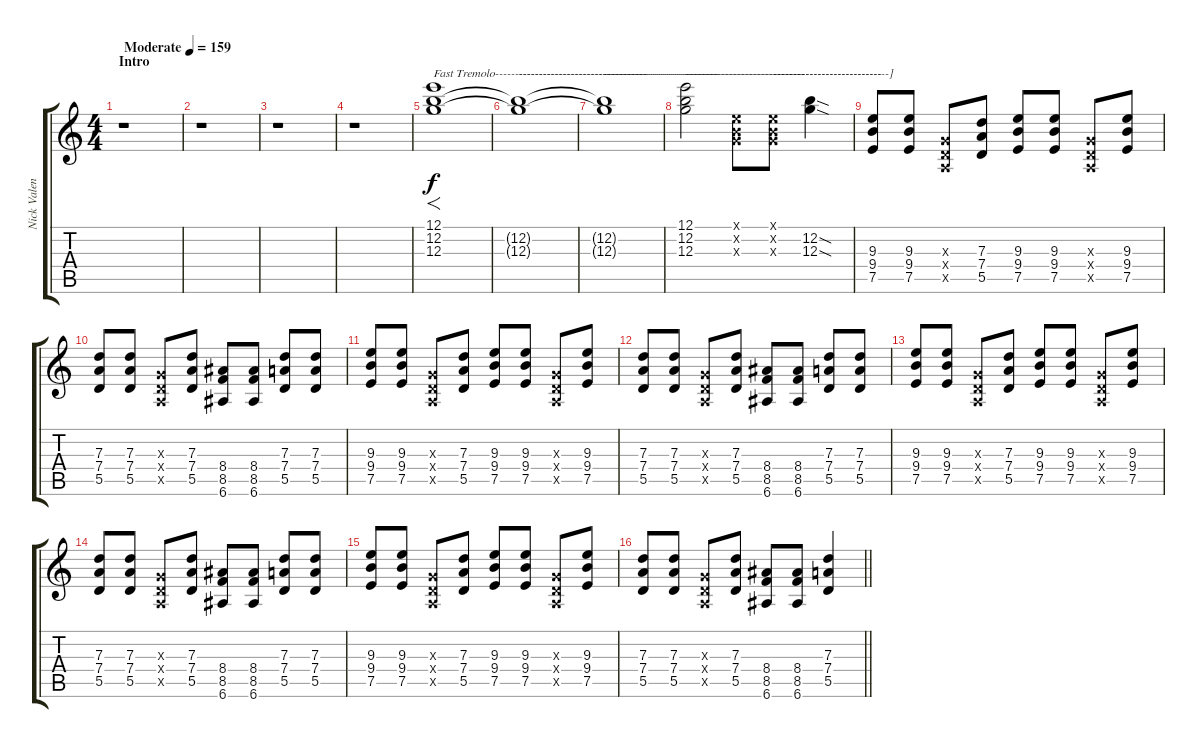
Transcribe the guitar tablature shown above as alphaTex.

\track ("Nick Valensi" "Nick Valen") {instrument distortionguitar}
\staff {score tabs}
\tuning (E4 B3 G3 D3 A2 E2) {hide}
\ts (4 4)
\section ("" "Intro")
\tempo (159 "Moderate")
\clef g2
\ks c
r.1{dy f instrument distortionguitar} |
r.1 |
r.1 |
r.1 |
(12.1 12.2 12.3).1{f txt "Fast Tremolo--------------------------------------"} |
(12.2{t} 12.3{t}).1{txt "--------------------------------------------------"} |
(12.2{t} 12.3{t}).1{txt "--------------------------------------------------"} |
(12.1 12.2 12.3).2{txt "-------------------------------------------------"} (0.1{x} 0.2{x} 0.3{x}).8 (0.1{x} 0.2{x} 0.3{x}).8{txt "-----------------------------]"} (12.2{sod} 12.3{sod}).4 |
(9.3 9.4 7.5).8 (9.3 9.4 7.5).8 (0.3{x} 0.4{x} 0.5{x}).8 (7.3 7.4 5.5).8 (9.3 9.4 7.5).8 (9.3 9.4 7.5).8 (0.3{x} 0.4{x} 0.5{x}).8 (9.3 9.4 7.5).8 |
(7.3 7.4 5.5).8 (7.3 7.4 5.5).8 (0.3{x} 0.4{x} 0.5{x}).8 (7.3 7.4 5.5).8 (8.4 8.5 6.6).8 (8.4 8.5 6.6).8 (7.3 7.4 5.5).8 (7.3 7.4 5.5).8 |
(9.3 9.4 7.5).8 (9.3 9.4 7.5).8 (0.3{x} 0.4{x} 0.5{x}).8 (7.3 7.4 5.5).8 (9.3 9.4 7.5).8 (9.3 9.4 7.5).8 (0.3{x} 0.4{x} 0.5{x}).8 (9.3 9.4 7.5).8 |
(7.3 7.4 5.5).8 (7.3 7.4 5.5).8 (0.3{x} 0.4{x} 0.5{x}).8 (7.3 7.4 5.5).8 (8.4 8.5 6.6).8 (8.4 8.5 6.6).8 (7.3 7.4 5.5).8 (7.3 7.4 5.5).8 |
(9.3 9.4 7.5).8 (9.3 9.4 7.5).8 (0.3{x} 0.4{x} 0.5{x}).8 (7.3 7.4 5.5).8 (9.3 9.4 7.5).8 (9.3 9.4 7.5).8 (0.3{x} 0.4{x} 0.5{x}).8 (9.3 9.4 7.5).8 |
(7.3 7.4 5.5).8 (7.3 7.4 5.5).8 (0.3{x} 0.4{x} 0.5{x}).8 (7.3 7.4 5.5).8 (8.4 8.5 6.6).8 (8.4 8.5 6.6).8 (7.3 7.4 5.5).8 (7.3 7.4 5.5).8 |
(9.3 9.4 7.5).8 (9.3 9.4 7.5).8 (0.3{x} 0.4{x} 0.5{x}).8 (7.3 7.4 5.5).8 (9.3 9.4 7.5).8 (9.3 9.4 7.5).8 (0.3{x} 0.4{x} 0.5{x}).8 (9.3 9.4 7.5).8 |
\barLineRight lightlight
(7.3 7.4 5.5).8 (7.3 7.4 5.5).8 (0.3{x} 0.4{x} 0.5{x}).8 (7.3 7.4 5.5).8 (8.4 8.5 6.6).8 (8.4 8.5 6.6).8 (7.3 7.4 5.5).4
